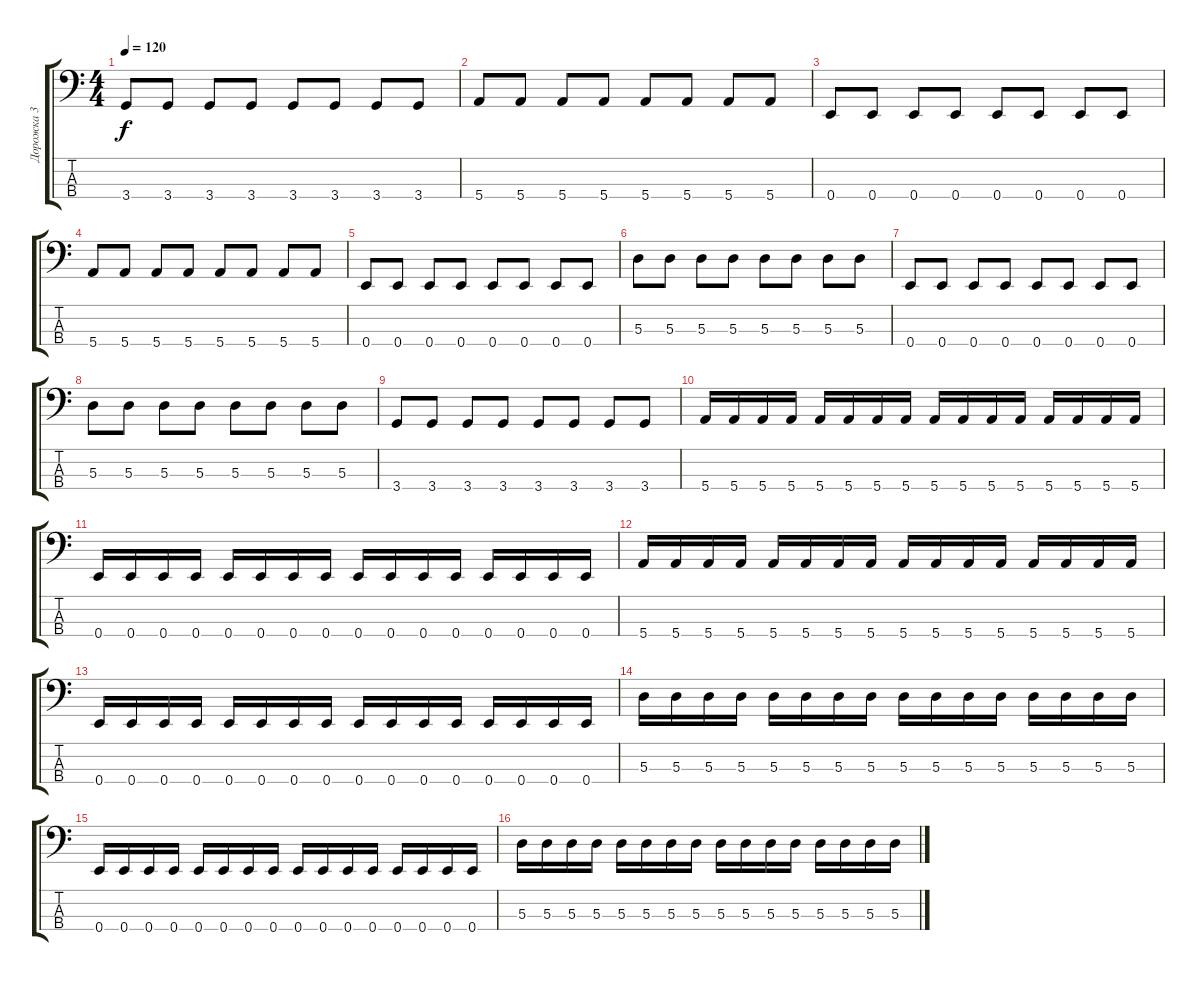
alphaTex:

\track ("Дорожка 3" "Дорожка 3") {instrument electricbassfinger}
\staff {score tabs}
\tuning (G2 D2 A1 E1) {hide}
\ts (4 4)
\tempo 120
\clef f4
\ks c
3.4.8{dy f} 3.4.8 3.4.8 3.4.8 3.4.8 3.4.8 3.4.8 3.4.8 |
5.4.8 5.4.8 5.4.8 5.4.8 5.4.8 5.4.8 5.4.8 5.4.8 |
0.4.8 0.4.8 0.4.8 0.4.8 0.4.8 0.4.8 0.4.8 0.4.8 |
5.4.8 5.4.8 5.4.8 5.4.8 5.4.8 5.4.8 5.4.8 5.4.8 |
0.4.8 0.4.8 0.4.8 0.4.8 0.4.8 0.4.8 0.4.8 0.4.8 |
5.3.8 5.3.8 5.3.8 5.3.8 5.3.8 5.3.8 5.3.8 5.3.8 |
0.4.8 0.4.8 0.4.8 0.4.8 0.4.8 0.4.8 0.4.8 0.4.8 |
5.3.8 5.3.8 5.3.8 5.3.8 5.3.8 5.3.8 5.3.8 5.3.8 |
3.4.8 3.4.8 3.4.8 3.4.8 3.4.8 3.4.8 3.4.8 3.4.8 |
5.4.16 5.4.16 5.4.16 5.4.16 5.4.16 5.4.16 5.4.16 5.4.16 5.4.16 5.4.16 5.4.16 5.4.16 5.4.16 5.4.16 5.4.16 5.4.16 |
0.4.16 0.4.16 0.4.16 0.4.16 0.4.16 0.4.16 0.4.16 0.4.16 0.4.16 0.4.16 0.4.16 0.4.16 0.4.16 0.4.16 0.4.16 0.4.16 |
5.4.16 5.4.16 5.4.16 5.4.16 5.4.16 5.4.16 5.4.16 5.4.16 5.4.16 5.4.16 5.4.16 5.4.16 5.4.16 5.4.16 5.4.16 5.4.16 |
0.4.16 0.4.16 0.4.16 0.4.16 0.4.16 0.4.16 0.4.16 0.4.16 0.4.16 0.4.16 0.4.16 0.4.16 0.4.16 0.4.16 0.4.16 0.4.16 |
5.3.16 5.3.16 5.3.16 5.3.16 5.3.16 5.3.16 5.3.16 5.3.16 5.3.16 5.3.16 5.3.16 5.3.16 5.3.16 5.3.16 5.3.16 5.3.16 |
0.4.16 0.4.16 0.4.16 0.4.16 0.4.16 0.4.16 0.4.16 0.4.16 0.4.16 0.4.16 0.4.16 0.4.16 0.4.16 0.4.16 0.4.16 0.4.16 |
5.3.16 5.3.16 5.3.16 5.3.16 5.3.16 5.3.16 5.3.16 5.3.16 5.3.16 5.3.16 5.3.16 5.3.16 5.3.16 5.3.16 5.3.16 5.3.16
